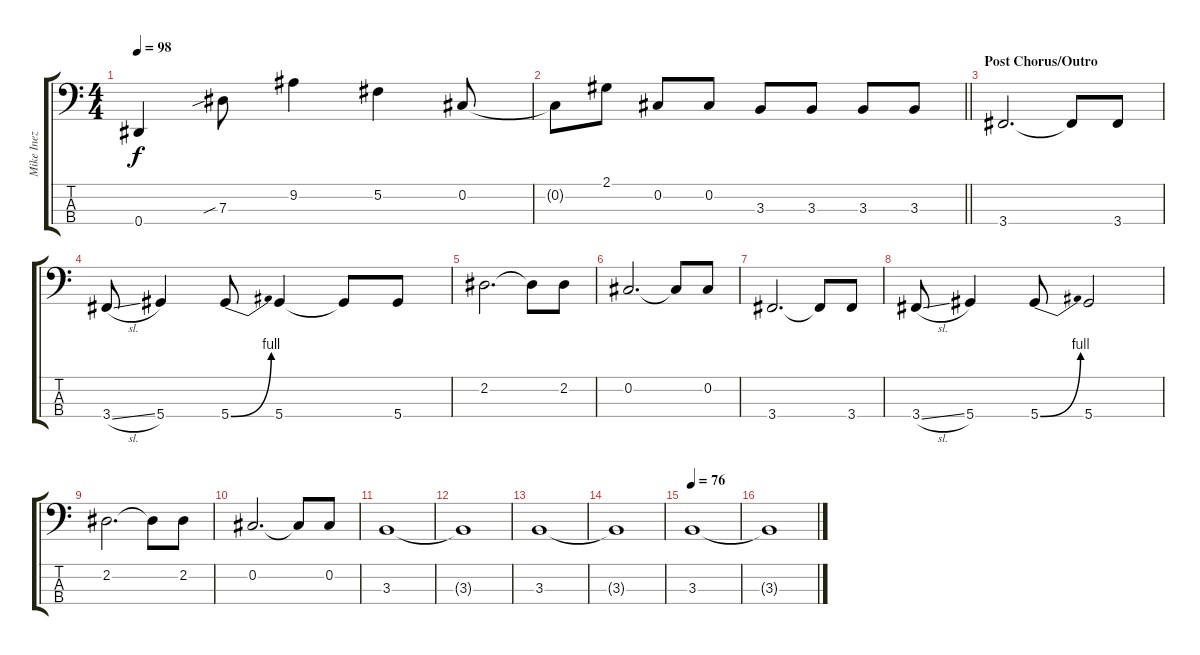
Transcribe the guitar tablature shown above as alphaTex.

\track ("Mike Inez" "Mike Inez") {instrument electricbassfinger}
\staff {score tabs}
\tuning (Gb2 Db2 Ab1 Eb1) {hide}
\ts (4 4)
\tempo 98
\clef f4
\ks c
0.4.4{dy f} 7.3{sib}.8 9.2.4 5.2.4 0.2.8 |
\barLineRight lightlight
0.2{t}.8 2.1.8 0.2.8 0.2.8 3.3.8 3.3.8 3.3.8 3.3.8 |
\section ("" "Post Chorus/Outro")
3.4.2{d} 3.4{t}.8 3.4.8 |
3.4{sl}.8 5.4.4 5.4{be (bend 0 0 60 4)}.8 5.4.4 5.4{t}.8 5.4.8 |
2.2.2{d} 2.2{t}.8 2.2.8 |
0.2.2{d} 0.2{t}.8 0.2.8 |
3.4.2{d} 3.4{t}.8 3.4.8 |
3.4{sl}.8 5.4.4 5.4{be (bend 0 0 60 4)}.8 5.4.2 |
2.2.2{d} 2.2{t}.8 2.2.8 |
0.2.2{d} 0.2{t}.8 0.2.8 |
3.3.1 |
3.3{t}.1 |
3.3.1 |
3.3{t}.1 |
\tempo 86
\tempo 76
3.3.1 |
3.3{t}.1
